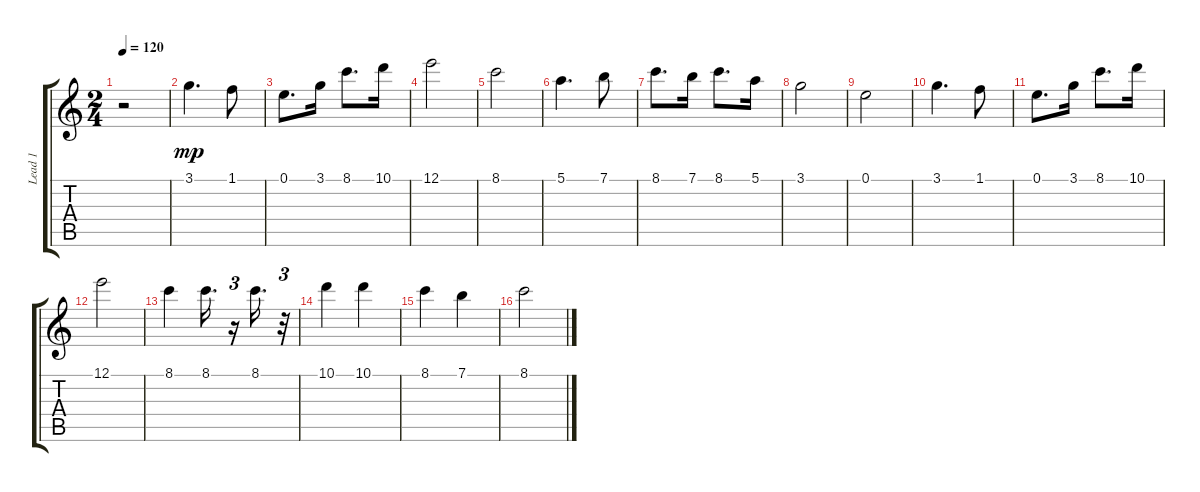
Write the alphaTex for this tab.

\track ("Lead 1" "Lead 1") {instrument acousticguitarsteel}
\staff {score tabs}
\tuning (E4 B3 G3 D3 A2 E2) {hide}
\ts (2 4)
\tempo 120
\clef g2
\ks c
r.2{dy mp} |
3.1.4{d} 1.1.8 |
0.1.8{d} 3.1.16 8.1.8{d} 10.1.16 |
12.1.2 |
8.1.2 |
5.1.4{d} 7.1.8 |
8.1.8{d} 7.1.16 8.1.8{d} 5.1.16 |
3.1.2 |
0.1.2 |
3.1.4{d} 1.1.8 |
0.1.8{d} 3.1.16 8.1.8{d} 10.1.16 |
12.1.2 |
8.1.4 8.1.16{d} r.16{tu (3 2)} 8.1.16{d} r.32{tu (3 2)} |
10.1.4 10.1.4 |
8.1.4 7.1.4 |
8.1.2
